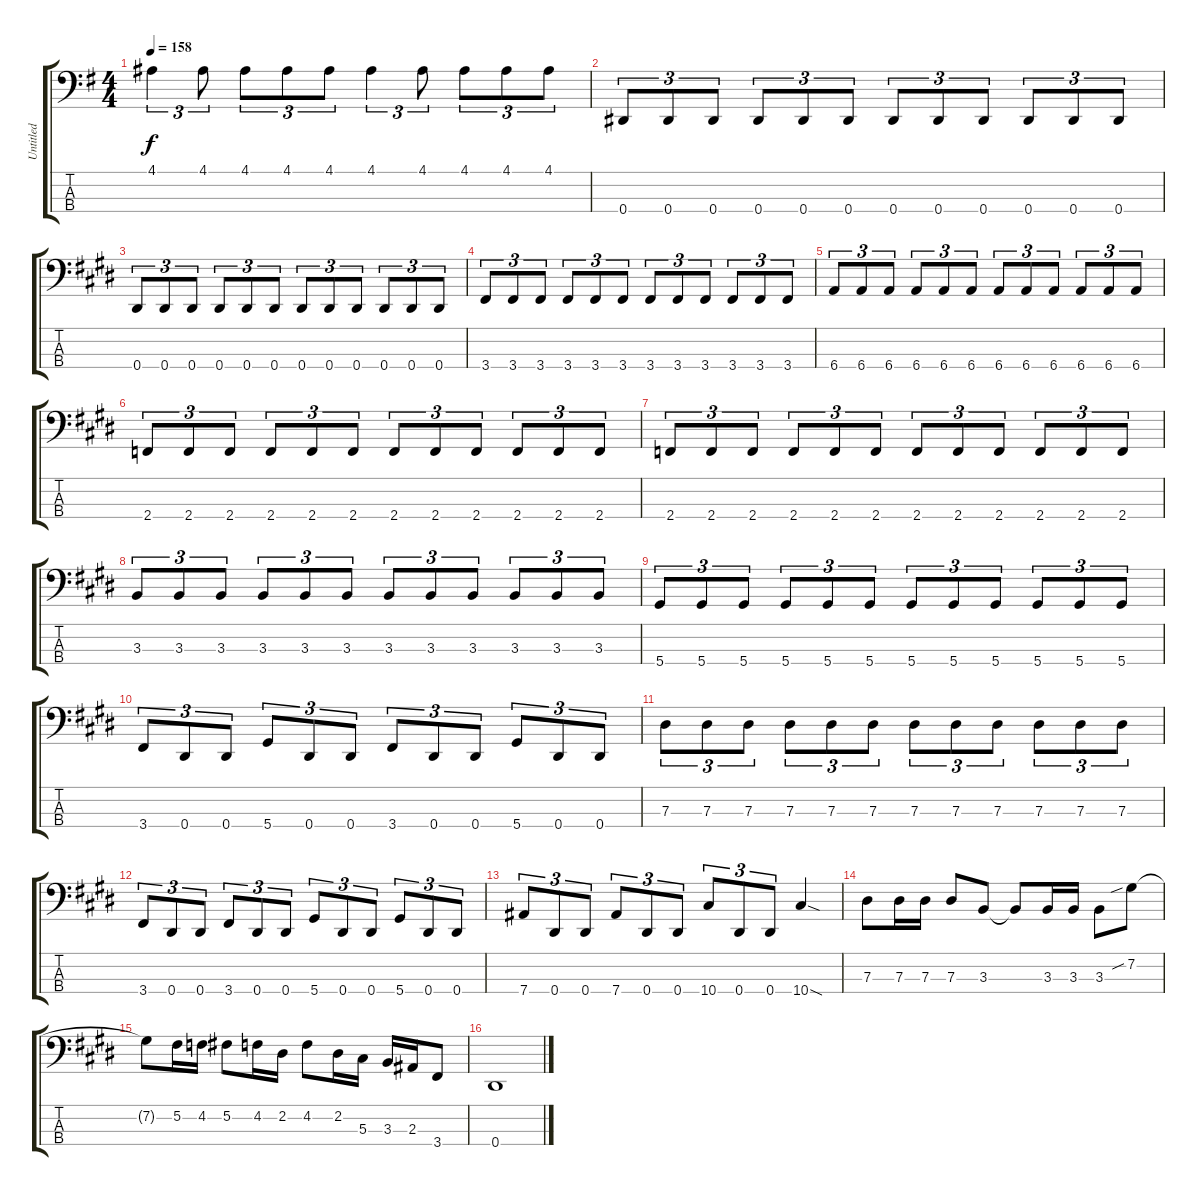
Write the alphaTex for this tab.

\track ("Untitled" "Untitled") {instrument electricbassfinger}
\staff {score tabs}
\tuning (Gb2 Db2 Ab1 Eb1) {hide}
\ts (4 4)
\tempo 158
\clef f4
\ks g
4.1.4{tu (3 2) dy f} 4.1.8{tu (3 2)} 4.1.8{tu (3 2)} 4.1.8{tu (3 2)} 4.1.8{tu (3 2)} 4.1.4{tu (3 2)} 4.1.8{tu (3 2)} 4.1.8{tu (3 2)} 4.1.8{tu (3 2)} 4.1.8{tu (3 2)} |
0.4.8{tu (3 2)} 0.4.8{tu (3 2)} 0.4.8{tu (3 2)} 0.4.8{tu (3 2)} 0.4.8{tu (3 2)} 0.4.8{tu (3 2)} 0.4.8{tu (3 2)} 0.4.8{tu (3 2)} 0.4.8{tu (3 2)} 0.4.8{tu (3 2)} 0.4.8{tu (3 2)} 0.4.8{tu (3 2)} |
\ks e
0.4.8{tu (3 2)} 0.4.8{tu (3 2)} 0.4.8{tu (3 2)} 0.4.8{tu (3 2)} 0.4.8{tu (3 2)} 0.4.8{tu (3 2)} 0.4.8{tu (3 2)} 0.4.8{tu (3 2)} 0.4.8{tu (3 2)} 0.4.8{tu (3 2)} 0.4.8{tu (3 2)} 0.4.8{tu (3 2)} |
\ks c#minor
3.4.8{tu (3 2)} 3.4.8{tu (3 2)} 3.4.8{tu (3 2)} 3.4.8{tu (3 2)} 3.4.8{tu (3 2)} 3.4.8{tu (3 2)} 3.4.8{tu (3 2)} 3.4.8{tu (3 2)} 3.4.8{tu (3 2)} 3.4.8{tu (3 2)} 3.4.8{tu (3 2)} 3.4.8{tu (3 2)} |
6.4.8{tu (3 2)} 6.4.8{tu (3 2)} 6.4.8{tu (3 2)} 6.4.8{tu (3 2)} 6.4.8{tu (3 2)} 6.4.8{tu (3 2)} 6.4.8{tu (3 2)} 6.4.8{tu (3 2)} 6.4.8{tu (3 2)} 6.4.8{tu (3 2)} 6.4.8{tu (3 2)} 6.4.8{tu (3 2)} |
2.4.8{tu (3 2)} 2.4.8{tu (3 2)} 2.4.8{tu (3 2)} 2.4.8{tu (3 2)} 2.4.8{tu (3 2)} 2.4.8{tu (3 2)} 2.4.8{tu (3 2)} 2.4.8{tu (3 2)} 2.4.8{tu (3 2)} 2.4.8{tu (3 2)} 2.4.8{tu (3 2)} 2.4.8{tu (3 2)} |
\ks e
2.4.8{tu (3 2)} 2.4.8{tu (3 2)} 2.4.8{tu (3 2)} 2.4.8{tu (3 2)} 2.4.8{tu (3 2)} 2.4.8{tu (3 2)} 2.4.8{tu (3 2)} 2.4.8{tu (3 2)} 2.4.8{tu (3 2)} 2.4.8{tu (3 2)} 2.4.8{tu (3 2)} 2.4.8{tu (3 2)} |
\ks c#minor
3.3.8{tu (3 2)} 3.3.8{tu (3 2)} 3.3.8{tu (3 2)} 3.3.8{tu (3 2)} 3.3.8{tu (3 2)} 3.3.8{tu (3 2)} 3.3.8{tu (3 2)} 3.3.8{tu (3 2)} 3.3.8{tu (3 2)} 3.3.8{tu (3 2)} 3.3.8{tu (3 2)} 3.3.8{tu (3 2)} |
5.4.8{tu (3 2)} 5.4.8{tu (3 2)} 5.4.8{tu (3 2)} 5.4.8{tu (3 2)} 5.4.8{tu (3 2)} 5.4.8{tu (3 2)} 5.4.8{tu (3 2)} 5.4.8{tu (3 2)} 5.4.8{tu (3 2)} 5.4.8{tu (3 2)} 5.4.8{tu (3 2)} 5.4.8{tu (3 2)} |
\ks e
3.4.8{tu (3 2)} 0.4.8{tu (3 2)} 0.4.8{tu (3 2)} 5.4.8{tu (3 2)} 0.4.8{tu (3 2)} 0.4.8{tu (3 2)} 3.4.8{tu (3 2)} 0.4.8{tu (3 2)} 0.4.8{tu (3 2)} 5.4.8{tu (3 2)} 0.4.8{tu (3 2)} 0.4.8{tu (3 2)} |
\ks c#minor
7.3.8{tu (3 2)} 7.3.8{tu (3 2)} 7.3.8{tu (3 2)} 7.3.8{tu (3 2)} 7.3.8{tu (3 2)} 7.3.8{tu (3 2)} 7.3.8{tu (3 2)} 7.3.8{tu (3 2)} 7.3.8{tu (3 2)} 7.3.8{tu (3 2)} 7.3.8{tu (3 2)} 7.3.8{tu (3 2)} |
3.4.8{tu (3 2)} 0.4.8{tu (3 2)} 0.4.8{tu (3 2)} 3.4.8{tu (3 2)} 0.4.8{tu (3 2)} 0.4.8{tu (3 2)} 5.4.8{tu (3 2)} 0.4.8{tu (3 2)} 0.4.8{tu (3 2)} 5.4.8{tu (3 2)} 0.4.8{tu (3 2)} 0.4.8{tu (3 2)} |
7.4.8{tu (3 2)} 0.4.8{tu (3 2)} 0.4.8{tu (3 2)} 7.4.8{tu (3 2)} 0.4.8{tu (3 2)} 0.4.8{tu (3 2)} 10.4.8{tu (3 2)} 0.4.8{tu (3 2)} 0.4.8{tu (3 2)} 10.4{sod}.4 |
7.3.8 7.3.16 7.3.16 7.3.8 3.3.8 3.3{t}.8 3.3.16 3.3.16 3.3.8 7.2{sib}.8 |
7.2{t}.8 5.2.16 4.2.16 5.2.8 4.2.16 2.2.16 4.2.8 2.2.16 5.3.16 3.3.16 2.3.16 3.4.8 |
0.4.1
